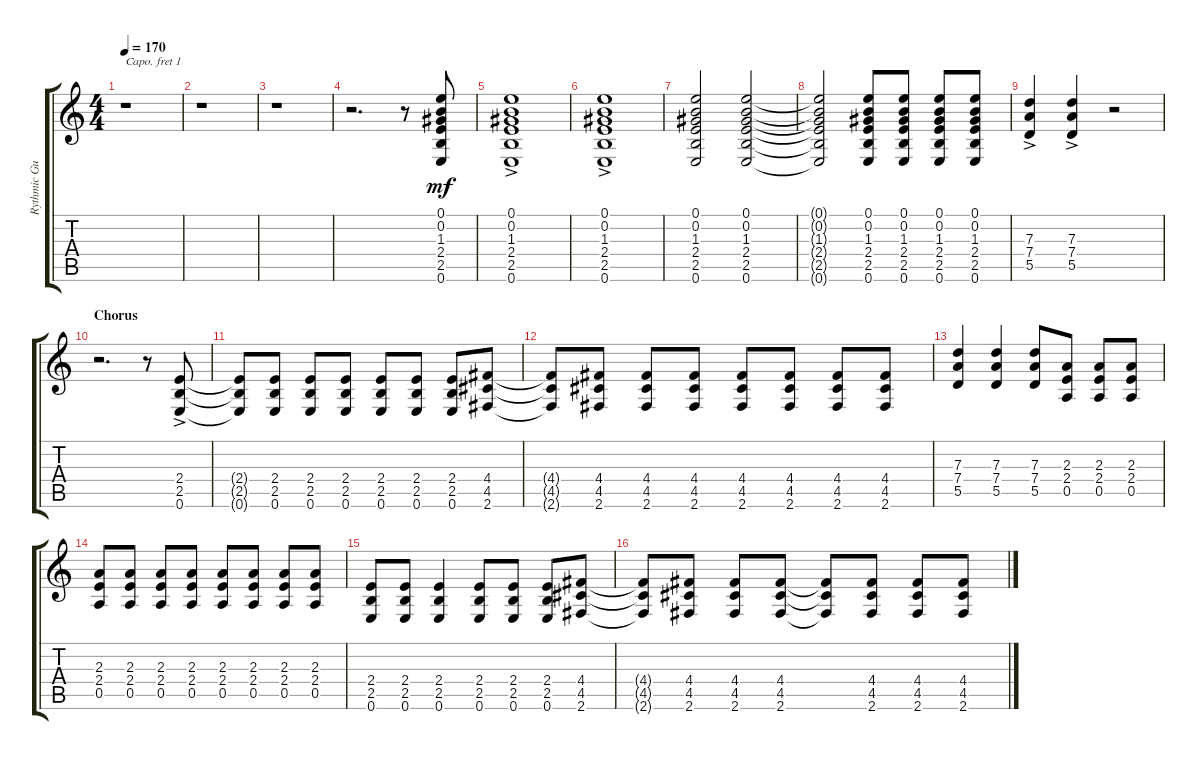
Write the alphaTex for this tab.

\track ("Rythmic Guitar - Sébastien Lefebvre" "Rythmic Gu") {instrument overdrivenguitar}
\staff {score tabs}
\capo 1
\tuning (Eb4 Bb3 Gb3 Db3 Ab2 Eb2) {hide}
\ts (4 4)
\tempo 170
\clef g2
\ks c
r.1{dy mf} |
r.1 |
r.1 |
r.2{d} r.8 (0.1 0.2 1.3 2.4 2.5 0.6).8 |
(0.1{ac} 0.2{ac} 1.3{ac} 2.4{ac} 2.5{ac} 0.6{ac}).1 |
(0.1{ac} 0.2{ac} 1.3{ac} 2.4{ac} 2.5{ac} 0.6{ac}).1 |
(0.1 0.2 1.3 2.4 2.5 0.6).2 (0.1 0.2 1.3 2.4 2.5 0.6).2 |
(0.1{t} 0.2{t} 1.3{t} 2.4{t} 2.5{t} 0.6{t}).2 (0.1 0.2 1.3 2.4 2.5 0.6).8 (0.1 0.2 1.3 2.4 2.5 0.6).8 (0.1 0.2 1.3 2.4 2.5 0.6).8 (0.1 0.2 1.3 2.4 2.5 0.6).8 |
(7.3{ac} 7.4{ac} 5.5{ac}).4 (7.3{ac} 7.4{ac} 5.5{ac}).4 r.2 |
\section ("" "Chorus")
r.2{d} r.8 (2.4{ac} 2.5{ac} 0.6{ac}).8 |
(2.4{t} 2.5{t} 0.6{t}).8 (2.4 2.5 0.6).8 (2.4 2.5 0.6).8 (2.4 2.5 0.6).8 (2.4 2.5 0.6).8 (2.4 2.5 0.6).8 (2.4 2.5 0.6).8 (4.4 4.5 2.6).8 |
(4.4{t} 4.5{t} 2.6{t}).8 (4.4 4.5 2.6).8 (4.4 4.5 2.6).8 (4.4 4.5 2.6).8 (4.4 4.5 2.6).8 (4.4 4.5 2.6).8 (4.4 4.5 2.6).8 (4.4 4.5 2.6).8 |
(7.3 7.4 5.5).4 (7.3 7.4 5.5).4 (7.3 7.4 5.5).8 (2.3 2.4 0.5).8 (2.3 2.4 0.5).8 (2.3 2.4 0.5).8 |
(2.3 2.4 0.5).8 (2.3 2.4 0.5).8 (2.3 2.4 0.5).8 (2.3 2.4 0.5).8 (2.3 2.4 0.5).8 (2.3 2.4 0.5).8 (2.3 2.4 0.5).8 (2.3 2.4 0.5).8 |
(2.4 2.5 0.6).8 (2.4 2.5 0.6).8 (2.4 2.5 0.6).4 (2.4 2.5 0.6).8 (2.4 2.5 0.6).8 (2.4 2.5 0.6).8 (4.4 4.5 2.6).8 |
(4.4{t} 4.5{t} 2.6{t}).8 (4.4 4.5 2.6).8 (4.4 4.5 2.6).8 (4.4 4.5 2.6).8 (4.4{t} 4.5{t} 2.6{t}).8 (4.4 4.5 2.6).8 (4.4 4.5 2.6).8 (4.4 4.5 2.6).8
